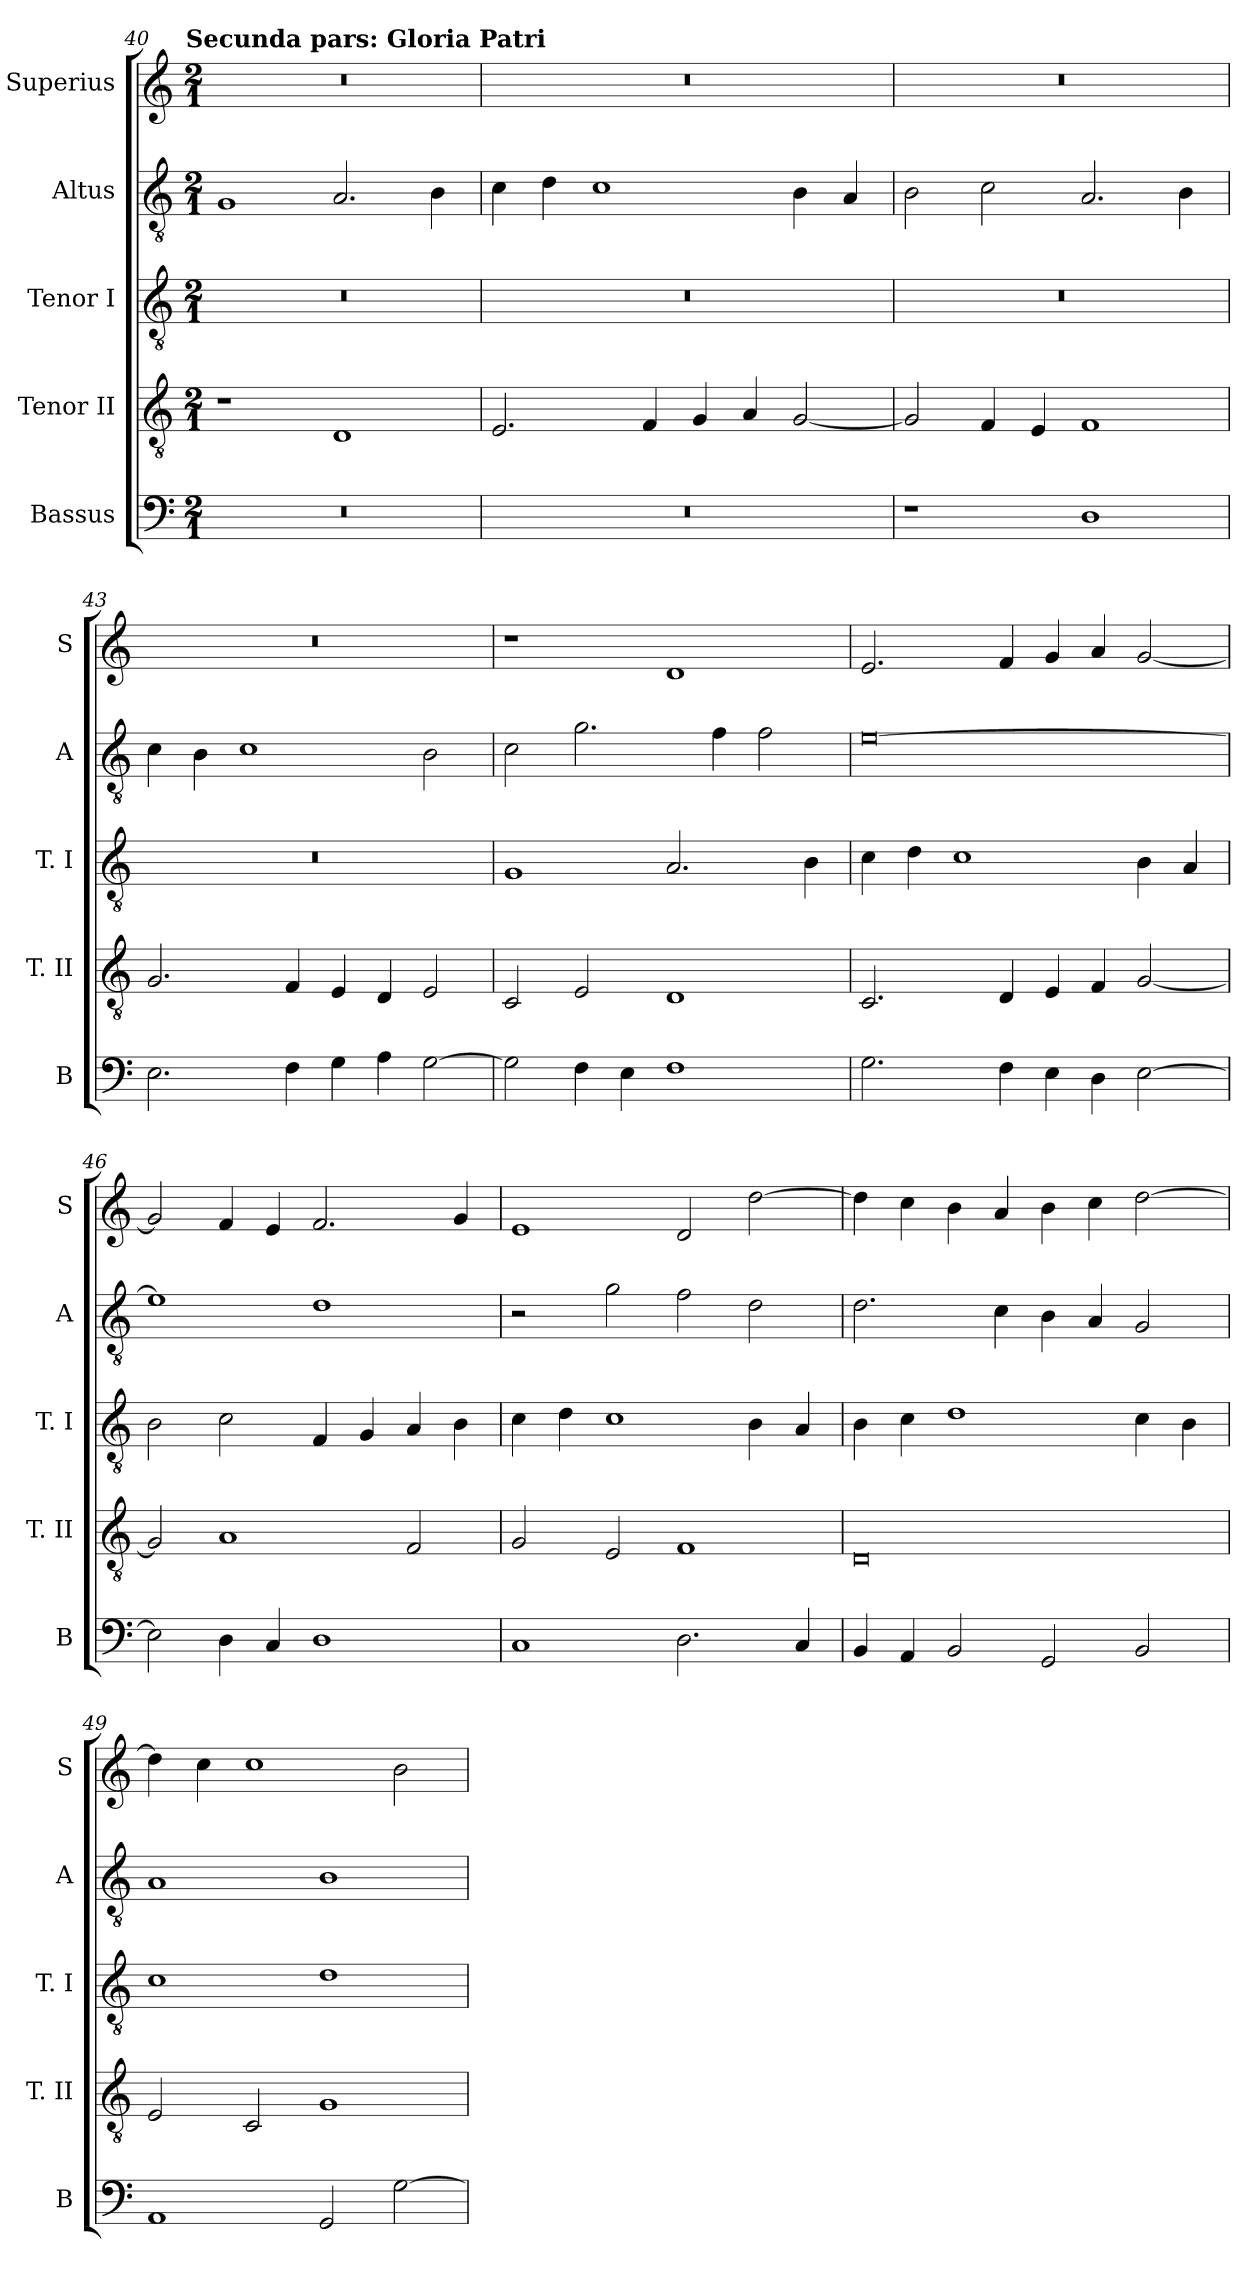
**kern	**kern	**kern	**kern	**kern
*part5	*part4	*part3	*part2	*part1
*staff5	*staff4	*staff3	*staff2	*staff1
*I"Bassus	*I"Tenor II	*I"Tenor I	*I"Altus	*I"Superius
*I'B	*I'T. II	*I'T. I	*I'A	*I'S
*clefF4	*clefGv2	*clefGv2	*clefGv2	*clefG2
*k[]	*k[]	*k[]	*k[]	*k[]
*C:	*C:	*C:	*C:	*C:
!!LO:TX:omd:t=Secunda pars&colon; Gloria Patri
*M2/1	*M2/1	*M2/1	*M2/1	*M2/1
=40	=40	=40	=40	=40
0r	1r	0r	1G	0r
.	1D	.	2.A	.
.	.	.	4B	.
=41	=41	=41	=41	=41
0r	2.E	0r	4c	0r
.	.	.	4d	.
.	.	.	1c	.
.	4F	.	.	.
.	4G	.	.	.
.	4A	.	.	.
.	[2G	.	4B	.
.	.	.	4A	.
=42	=42	=42	=42	=42
1r	2G]	0r	2B	0r
.	4F	.	2c	.
.	4E	.	.	.
1D	1F	.	2.A	.
.	.	.	4B	.
=43	=43	=43	=43	=43
2.E	2.G	0r	4c	0r
.	.	.	4B	.
.	.	.	1c	.
4F	4F	.	.	.
4G	4E	.	.	.
4A	4D	.	.	.
[2G	2E	.	2B	.
=44	=44	=44	=44	=44
2G]	2C	1G	2c	1r
4F	2E	.	2.g	.
4E	.	.	.	.
1F	1D	2.A	.	1d
.	.	.	4f	.
.	.	.	2f	.
.	.	4B	.	.
=45	=45	=45	=45	=45
2.G	2.C	4c	[0e	2.e
.	.	4d	.	.
.	.	1c	.	.
4F	4D	.	.	4f
4E	4E	.	.	4g
4D	4F	.	.	4a
[2E	[2G	4B	.	[2g
.	.	4A	.	.
=46	=46	=46	=46	=46
2E]	2G]	2B	1e]	2g]
4D	1A	2c	.	4f
4C	.	.	.	4e
1D	.	4F	1d	2.f
.	.	4G	.	.
.	2F	4A	.	.
.	.	4B	.	4g
=47	=47	=47	=47	=47
1C	2G	4c	2r	1e
.	.	4d	.	.
.	2E	1c	2g	.
2.D	1F	.	2f	2d
.	.	4B	2d	[2dd
4C	.	4A	.	.
=48	=48	=48	=48	=48
4BB	0D	4B	2.d	4dd]
4AA	.	4c	.	4cc
2BB	.	1d	.	4b
.	.	.	4c	4a
2GG	.	.	4B	4b
.	.	.	4A	4cc
2BB	.	4c	2G	[2dd
.	.	4B	.	.
=49	=49	=49	=49	=49
1AA	2E	1c	1A	4dd]
.	.	.	.	4cc
.	2C	.	.	1cc
2GG	1G	1d	1B	.
[2G	.	.	.	2b
=	=	=	=	=
*-	*-	*-	*-	*-
